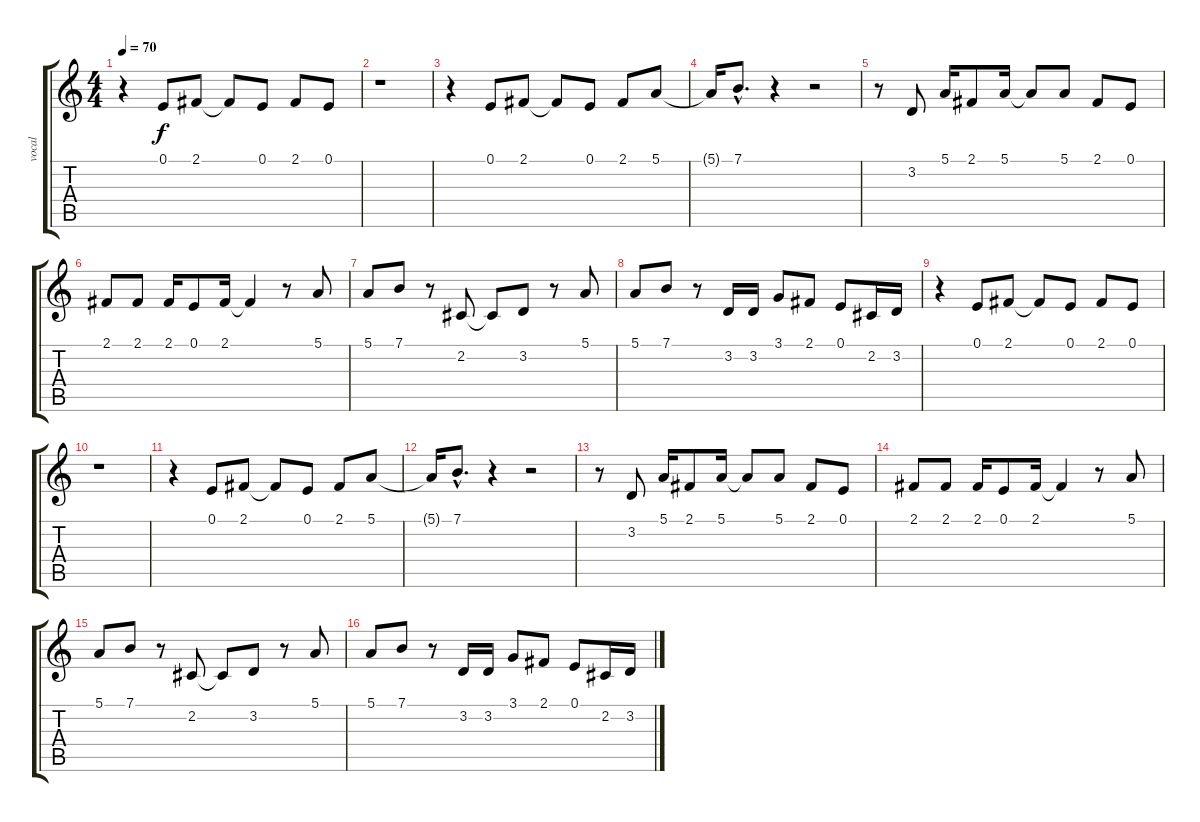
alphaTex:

\track ("vocal" "vocal") {instrument pad7halo}
\staff {score tabs}
\tuning (E4 B3 G3 D3 A2 E2) {hide}
\ts (4 4)
\tempo 70
\clef g2
\ks c
r.4{dy f} 0.1.8 2.1.8 2.1{t}.8 0.1.8 2.1.8 0.1.8 |
r.1 |
r.4 0.1.8 2.1.8 2.1{t}.8 0.1.8 2.1.8 5.1.8 |
5.1{t}.16 7.1{hac}.8{d} r.4 r.2 |
r.8 3.2.8 5.1.16 2.1.8 5.1.16 5.1{t}.8 5.1.8 2.1.8 0.1.8 |
2.1.8 2.1.8 2.1.16 0.1.8 2.1.16 2.1{t}.4 r.8 5.1.8 |
5.1.8 7.1.8 r.8 2.2.8 2.2{t}.8 3.2.8 r.8 5.1.8 |
5.1.8 7.1.8 r.8 3.2.16 3.2.16 3.1.8 2.1.8 0.1.8 2.2.16 3.2.16 |
r.4 0.1.8 2.1.8 2.1{t}.8 0.1.8 2.1.8 0.1.8 |
r.1 |
r.4 0.1.8 2.1.8 2.1{t}.8 0.1.8 2.1.8 5.1.8 |
5.1{t}.16 7.1{hac}.8{d} r.4 r.2 |
r.8 3.2.8 5.1.16 2.1.8 5.1.16 5.1{t}.8 5.1.8 2.1.8 0.1.8 |
2.1.8 2.1.8 2.1.16 0.1.8 2.1.16 2.1{t}.4 r.8 5.1.8 |
5.1.8 7.1.8 r.8 2.2.8 2.2{t}.8 3.2.8 r.8 5.1.8 |
5.1.8 7.1.8 r.8 3.2.16 3.2.16 3.1.8 2.1.8 0.1.8 2.2.16 3.2.16
